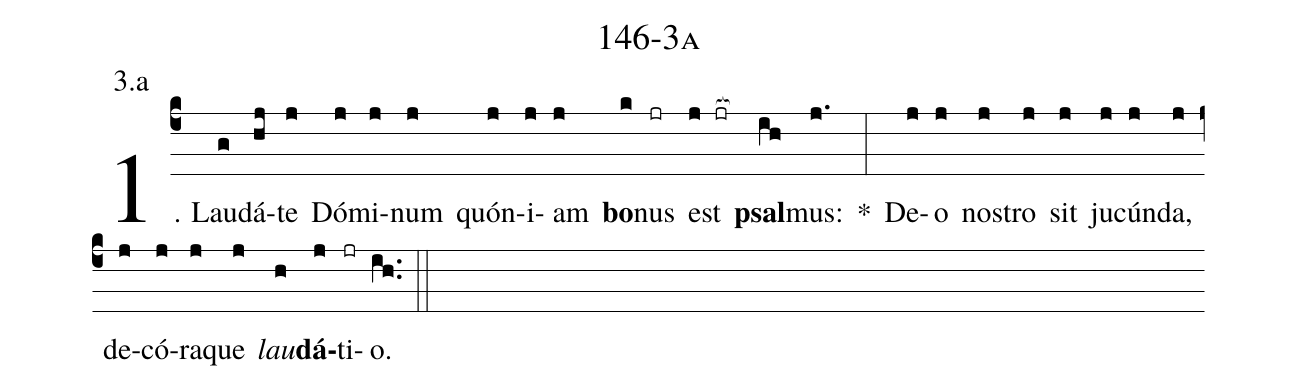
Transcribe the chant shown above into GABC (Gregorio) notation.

name: 146-3a;
annotation: 3.a;
%%
(c4)1. Lau(g)dá(hj)te(j) Dó(j)mi(j)num(j) quón(j)i(j)am(j) <b>bo</b>(k)nus(jr) est(j jr[ocb:1{]) <b>psal</b>(ih[ocb:0}])mus:(j.) *(:) De(j)o(j) nos(j)tro(j) sit(j) ju(j)cún(j)da,(j) de(j)có(j)ra(j)que(j) <i>lau</i>(h)<b>dá</b>(j)ti(jr)o.(ih..) (::)
